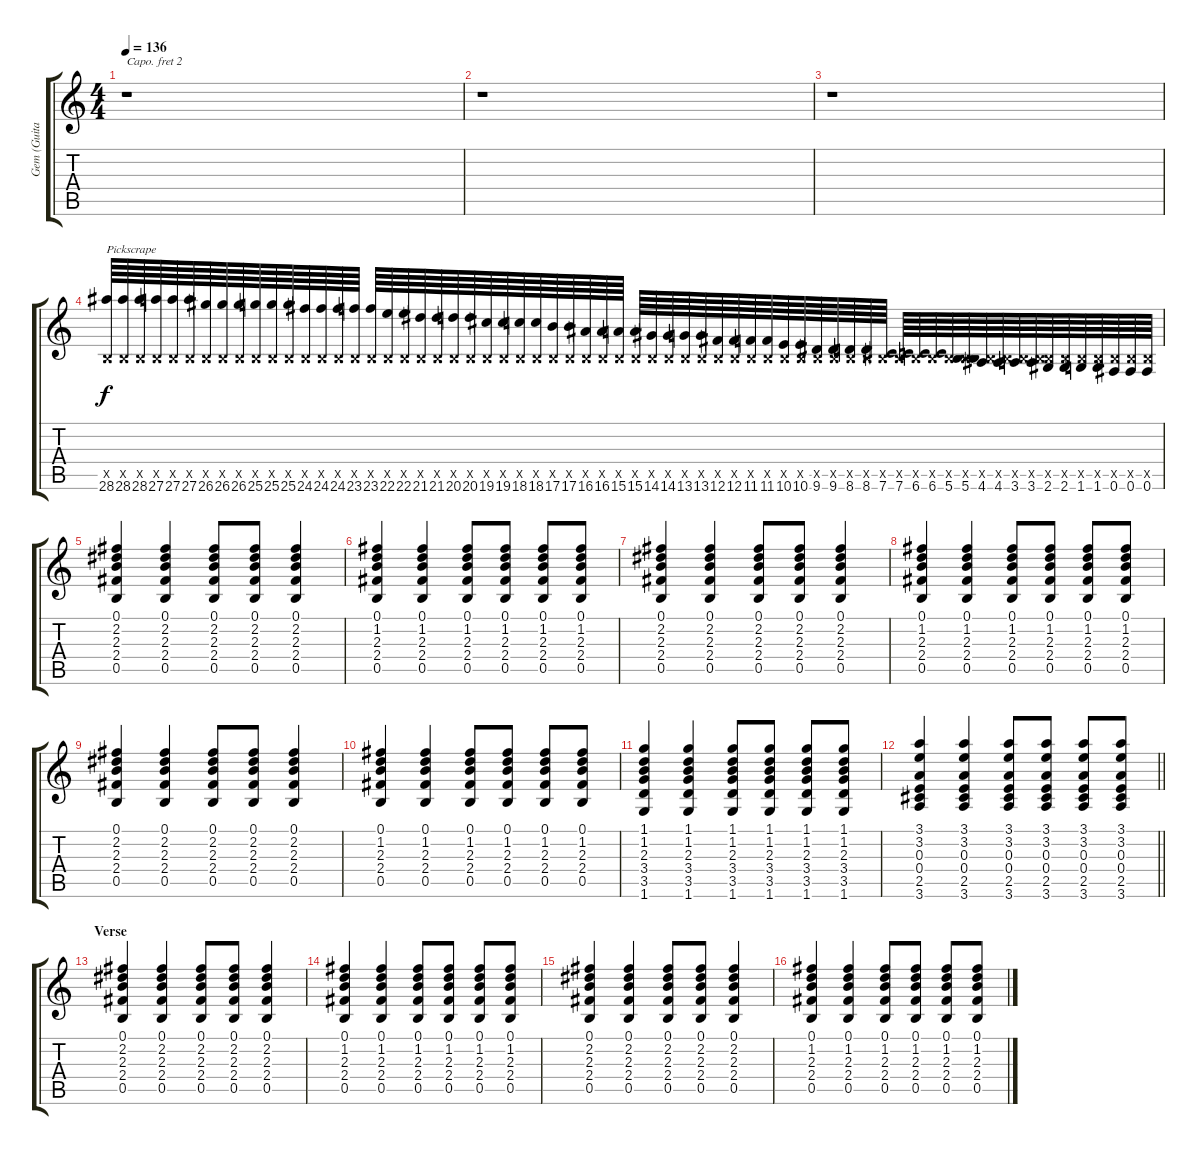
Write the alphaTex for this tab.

\track ("Gem (Guitar 2)" "Gem (Guita") {instrument overdrivenguitar}
\staff {score tabs}
\capo 2
\tuning (E4 B3 G3 D3 A2 E2) {hide}
\ts (4 4)
\tempo 136
\clef g2
\ks c
r.1{dy f} |
r.1 |
r.1 |
(0.5{x} 28.6).64{txt "Pickscrape" volume 16} (0.5{x} 28.6).64 (0.5{x} 28.6).64 (0.5{x} 27.6).64 (0.5{x} 27.6).64 (0.5{x} 27.6).64 (0.5{x} 26.6).64 (0.5{x} 26.6).64 (0.5{x} 26.6).64 (0.5{x} 25.6).64 (0.5{x} 25.6).64 (0.5{x} 25.6).64 (0.5{x} 24.6).64 (0.5{x} 24.6).64 (0.5{x} 24.6).64 (0.5{x} 23.6).64 (0.5{x} 23.6).64 (0.5{x} 22.6).64 (0.5{x} 22.6).64 (0.5{x} 21.6).64 (0.5{x} 21.6).64 (0.5{x} 20.6).64 (0.5{x} 20.6).64 (0.5{x} 19.6).64 (0.5{x} 19.6).64 (0.5{x} 18.6).64 (0.5{x} 18.6).64 (0.5{x} 17.6).64 (0.5{x} 17.6).64 (0.5{x} 16.6).64 (0.5{x} 16.6).64 (0.5{x} 15.6).64 (0.5{x} 15.6).64 (0.5{x} 14.6).64 (0.5{x} 14.6).64 (0.5{x} 13.6).64 (0.5{x} 13.6).64 (0.5{x} 12.6).64 (0.5{x} 12.6).64 (0.5{x} 11.6).64 (0.5{x} 11.6).64 (0.5{x} 10.6).64 (0.5{x} 10.6).64 (0.5{x} 9.6).64 (0.5{x} 9.6).64 (0.5{x} 8.6).64 (0.5{x} 8.6).64 (0.5{x} 7.6).64 (0.5{x} 7.6).64 (0.5{x} 6.6).64 (0.5{x} 6.6).64 (0.5{x} 5.6).64 (0.5{x} 5.6).64 (0.5{x} 4.6).64 (0.5{x} 4.6).64 (0.5{x} 3.6).64 (0.5{x} 3.6).64 (0.5{x} 2.6).64 (0.5{x} 2.6).64 (0.5{x} 1.6).64 (0.5{x} 1.6).64 (0.5{x} 0.6).64 (0.5{x} 0.6).64 (0.5{x} 0.6).64 |
(0.1 2.2 2.3 2.4 0.5).4{volume 9} (0.1 2.2 2.3 2.4 0.5).4 (0.1 2.2 2.3 2.4 0.5).8 (0.1 2.2 2.3 2.4 0.5).8 (0.1 2.2 2.3 2.4 0.5).4 |
(0.1 1.2 2.3 2.4 0.5).4 (0.1 1.2 2.3 2.4 0.5).4 (0.1 1.2 2.3 2.4 0.5).8 (0.1 1.2 2.3 2.4 0.5).8 (0.1 1.2 2.3 2.4 0.5).8 (0.1 1.2 2.3 2.4 0.5).8 |
(0.1 2.2 2.3 2.4 0.5).4 (0.1 2.2 2.3 2.4 0.5).4 (0.1 2.2 2.3 2.4 0.5).8 (0.1 2.2 2.3 2.4 0.5).8 (0.1 2.2 2.3 2.4 0.5).4 |
(0.1 1.2 2.3 2.4 0.5).4 (0.1 1.2 2.3 2.4 0.5).4 (0.1 1.2 2.3 2.4 0.5).8 (0.1 1.2 2.3 2.4 0.5).8 (0.1 1.2 2.3 2.4 0.5).8 (0.1 1.2 2.3 2.4 0.5).8 |
(0.1 2.2 2.3 2.4 0.5).4 (0.1 2.2 2.3 2.4 0.5).4 (0.1 2.2 2.3 2.4 0.5).8 (0.1 2.2 2.3 2.4 0.5).8 (0.1 2.2 2.3 2.4 0.5).4 |
(0.1 1.2 2.3 2.4 0.5).4 (0.1 1.2 2.3 2.4 0.5).4 (0.1 1.2 2.3 2.4 0.5).8 (0.1 1.2 2.3 2.4 0.5).8 (0.1 1.2 2.3 2.4 0.5).8 (0.1 1.2 2.3 2.4 0.5).8 |
(1.1 1.2 2.3 3.4 3.5 1.6).4 (1.1 1.2 2.3 3.4 3.5 1.6).4 (1.1 1.2 2.3 3.4 3.5 1.6).8 (1.1 1.2 2.3 3.4 3.5 1.6).8 (1.1 1.2 2.3 3.4 3.5 1.6).8 (1.1 1.2 2.3 3.4 3.5 1.6).8 |
\barLineRight lightlight
(3.1 3.2 0.3 0.4 2.5 3.6).4 (3.1 3.2 0.3 0.4 2.5 3.6).4 (3.1 3.2 0.3 0.4 2.5 3.6).8 (3.1 3.2 0.3 0.4 2.5 3.6).8 (3.1 3.2 0.3 0.4 2.5 3.6).8 (3.1 3.2 0.3 0.4 2.5 3.6).8 |
\section ("" "Verse")
(0.1 2.2 2.3 2.4 0.5).4 (0.1 2.2 2.3 2.4 0.5).4 (0.1 2.2 2.3 2.4 0.5).8 (0.1 2.2 2.3 2.4 0.5).8 (0.1 2.2 2.3 2.4 0.5).4 |
(0.1 1.2 2.3 2.4 0.5).4 (0.1 1.2 2.3 2.4 0.5).4 (0.1 1.2 2.3 2.4 0.5).8 (0.1 1.2 2.3 2.4 0.5).8 (0.1 1.2 2.3 2.4 0.5).8 (0.1 1.2 2.3 2.4 0.5).8 |
(0.1 2.2 2.3 2.4 0.5).4 (0.1 2.2 2.3 2.4 0.5).4 (0.1 2.2 2.3 2.4 0.5).8 (0.1 2.2 2.3 2.4 0.5).8 (0.1 2.2 2.3 2.4 0.5).4 |
(0.1 1.2 2.3 2.4 0.5).4 (0.1 1.2 2.3 2.4 0.5).4 (0.1 1.2 2.3 2.4 0.5).8 (0.1 1.2 2.3 2.4 0.5).8 (0.1 1.2 2.3 2.4 0.5).8 (0.1 1.2 2.3 2.4 0.5).8
